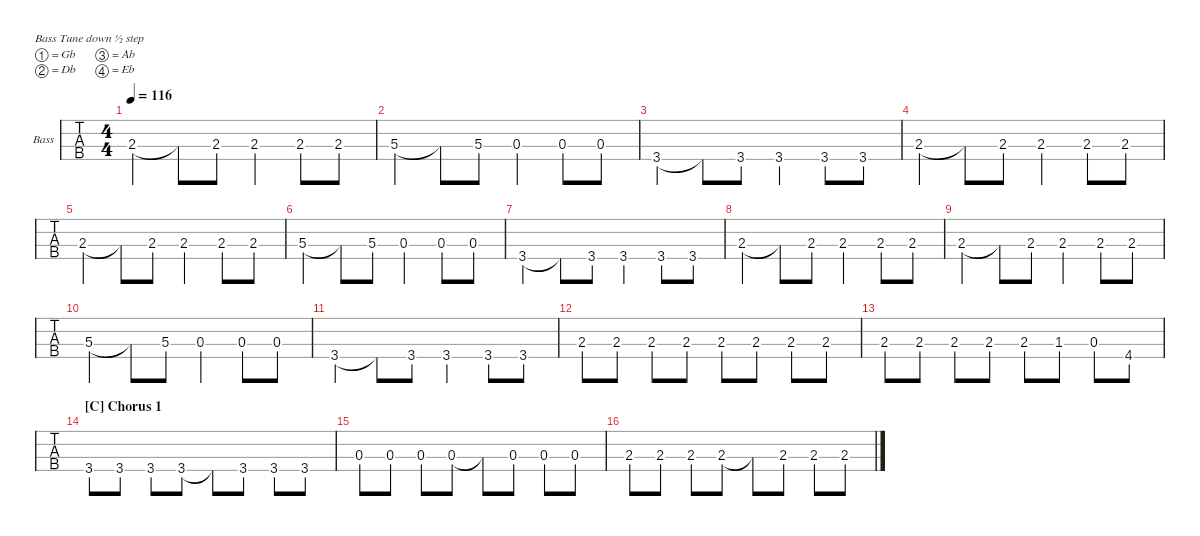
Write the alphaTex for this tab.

\hideDynamics
\bracketExtendMode nobrackets
\firstSystemTrackNameOrientation horizontal
\otherSystemsTrackNameOrientation horizontal
\track ("Bass" "Bass") {multiBarRest instrument electricbassfinger}
\staff {tabs}
\tuning (Gb2 Db2 Ab1 Eb1)
\ts (4 4)
\tempo 116
\clef f4
\ks db
2.3.4{dy f} 2.3{t}.8 2.3.8 2.3.4 2.3.8 2.3.8 |
5.3.4 5.3{t}.8 5.3.8 0.3.4 0.3.8 0.3.8 |
3.4.4 3.4{t}.8 3.4.8 3.4.4 3.4.8 3.4.8 |
2.3.4 2.3{t}.8 2.3.8 2.3.4 2.3.8 2.3.8 |
2.3.4 2.3{t}.8 2.3.8 2.3.4 2.3.8 2.3.8 |
5.3.4 5.3{t}.8 5.3.8 0.3.4 0.3.8 0.3.8 |
3.4.4 3.4{t}.8 3.4.8 3.4.4 3.4.8 3.4.8 |
2.3.4 2.3{t}.8 2.3.8 2.3.4 2.3.8 2.3.8 |
2.3.4 2.3{t}.8 2.3.8 2.3.4 2.3.8 2.3.8 |
5.3.4 5.3{t}.8 5.3.8 0.3.4 0.3.8 0.3.8 |
3.4.4 3.4{t}.8 3.4.8 3.4.4 3.4.8 3.4.8 |
2.3.8 2.3.8 2.3.8 2.3.8 2.3.8 2.3.8 2.3.8 2.3.8 |
2.3.8 2.3.8 2.3.8 2.3.8 2.3.8 1.3.8 0.3.8 4.4.8 |
\section ("C" "Chorus 1")
3.4.8 3.4.8 3.4.8 3.4.8 3.4{t}.8 3.4.8 3.4.8 3.4.8 |
0.3.8 0.3.8 0.3.8 0.3.8 0.3{t}.8 0.3.8 0.3.8 0.3.8 |
2.3.8 2.3.8 2.3.8 2.3.8 2.3{t}.8 2.3.8 2.3.8 2.3.8
